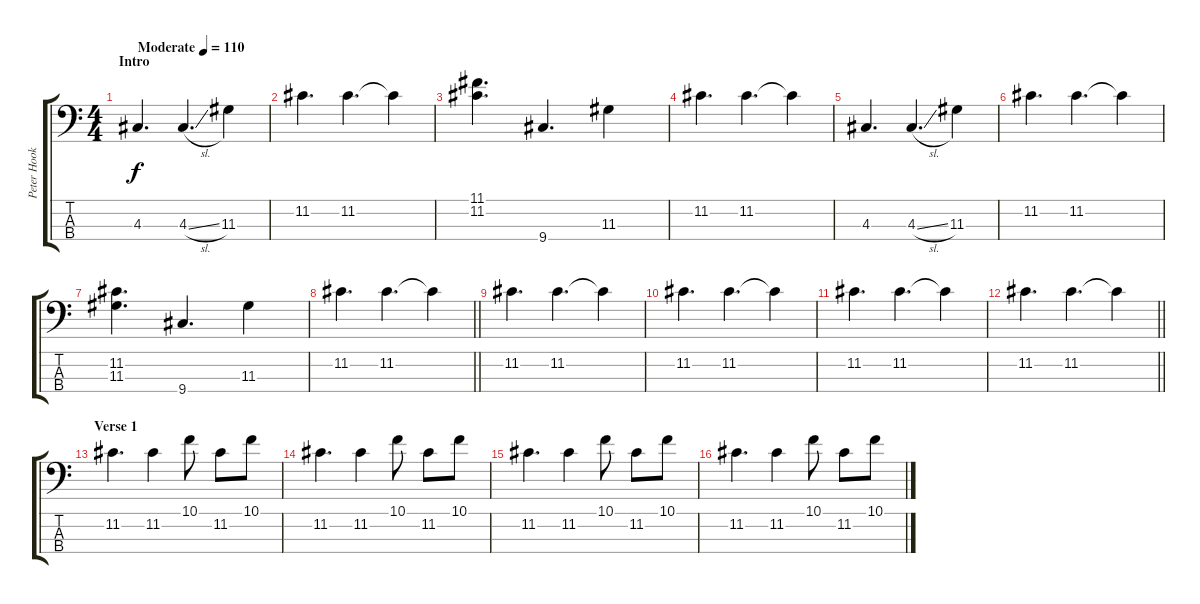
\track ("Peter Hook Bass" "Peter Hook") {instrument electricbasspick}
\staff {score tabs}
\tuning (G2 D2 A1 E1) {hide}
\ts (4 4)
\section ("" "Intro")
\tempo (110 "Moderate")
\clef f4
\ks c
4.3.4{d dy f instrument electricbasspick} 4.3{sl}.4{d} 11.3.4 |
11.2.4{d} 11.2.4{d} 11.2{t}.4 |
(11.1 11.2).4{d} 9.4.4{d} 11.3.4 |
11.2.4{d} 11.2.4{d} 11.2{t}.4 |
4.3.4{d} 4.3{sl}.4{d} 11.3.4 |
11.2.4{d} 11.2.4{d} 11.2{t}.4 |
(11.2 11.3).4{d} 9.4.4{d} 11.3.4 |
\barLineRight lightlight
11.2.4{d} 11.2.4{d} 11.2{t}.4 |
11.2.4{d} 11.2.4{d} 11.2{t}.4 |
11.2.4{d} 11.2.4{d} 11.2{t}.4 |
11.2.4{d} 11.2.4{d} 11.2{t}.4 |
\barLineRight lightlight
11.2.4{d} 11.2.4{d} 11.2{t}.4 |
\section ("" "Verse 1")
11.2.4{d} 11.2.4 10.1.8 11.2.8 10.1.8 |
11.2.4{d} 11.2.4 10.1.8 11.2.8 10.1.8 |
11.2.4{d} 11.2.4 10.1.8 11.2.8 10.1.8 |
11.2.4{d} 11.2.4 10.1.8 11.2.8 10.1.8
